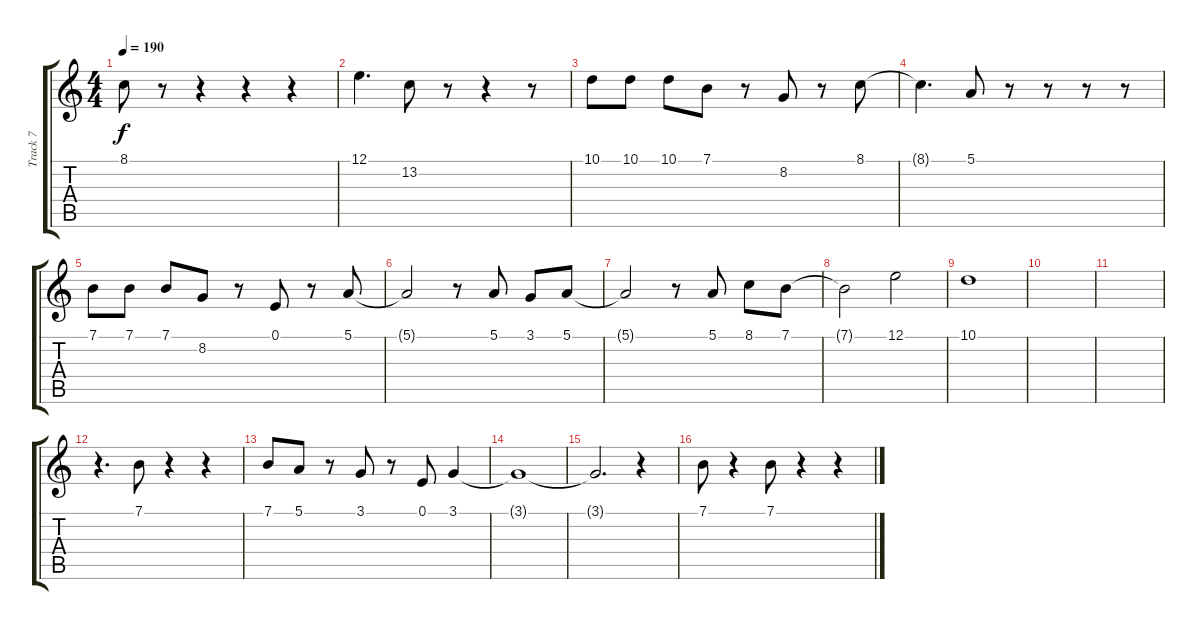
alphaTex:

\track ("Track 7" "Track 7") {instrument trumpet}
\staff {score tabs}
\tuning (E4 B3 G3 D3 A2 E2) {hide}
\ts (4 4)
\tempo 190
\clef g2
\ks c
8.1{t}.8{dy f} r.8 r.4 r.4 r.4 |
12.1.4{d} 13.2.8 r.8 r.4 r.8 |
10.1.8 10.1.8 10.1.8 7.1.8 r.8 8.2.8 r.8 8.1.8 |
8.1{t}.4{d} 5.1.8 r.8 r.8 r.8 r.8 |
7.1.8 7.1.8 7.1.8 8.2.8 r.8 0.1.8 r.8 5.1.8 |
5.1{t}.2 r.8 5.1.8 3.1.8 5.1.8 |
5.1{t}.2 r.8 5.1.8 8.1.8 7.1.8 |
7.1{t}.2 12.1.2 |
10.1.1 |
|
|
r.4{d} 7.1.8 r.4 r.4 |
7.1.8 5.1.8 r.8 3.1.8 r.8 0.1.8 3.1.4 |
3.1{t}.1 |
3.1{t}.2{d} r.4 |
7.1.8 r.4 7.1.8 r.4 r.4
